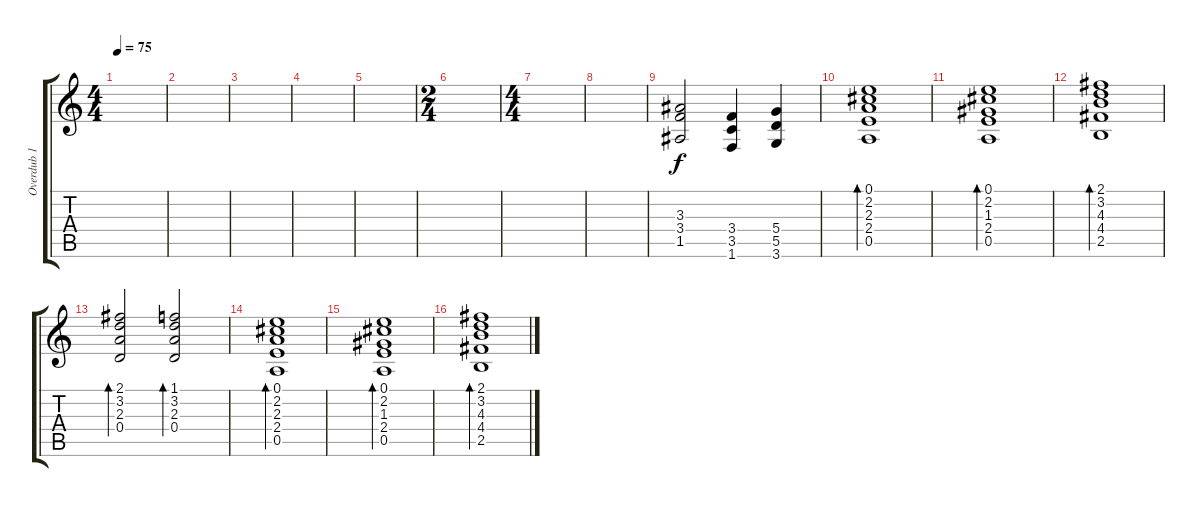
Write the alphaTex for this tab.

\track ("Overdub 1" "Overdub 1") {instrument overdrivenguitar}
\staff {score tabs}
\tuning (E4 B3 G3 D3 A2 E2) {hide}
\ts (4 4)
\tempo 75
\clef g2
\ks c
|
|
|
|
|
\ts (2 4)
|
\ts (4 4)
|
|
(3.3 3.4 1.5).2{volume 13} (3.4 3.5 1.6).4 (5.4 5.5 3.6).4 |
(0.1 2.2 2.3 2.4 0.5).1{bd 240} |
(0.1 2.2 1.3 2.4 0.5).1{bd 240} |
(2.1 3.2 4.3 4.4 2.5).1{bd 240} |
(2.1 3.2 2.3 0.4).2{bd 240} (1.1 3.2 2.3 0.4).2{bd 240} |
(0.1 2.2 2.3 2.4 0.5).1{bd 240} |
(0.1 2.2 1.3 2.4 0.5).1{bd 240} |
(2.1 3.2 4.3 4.4 2.5).1{bd 240}
